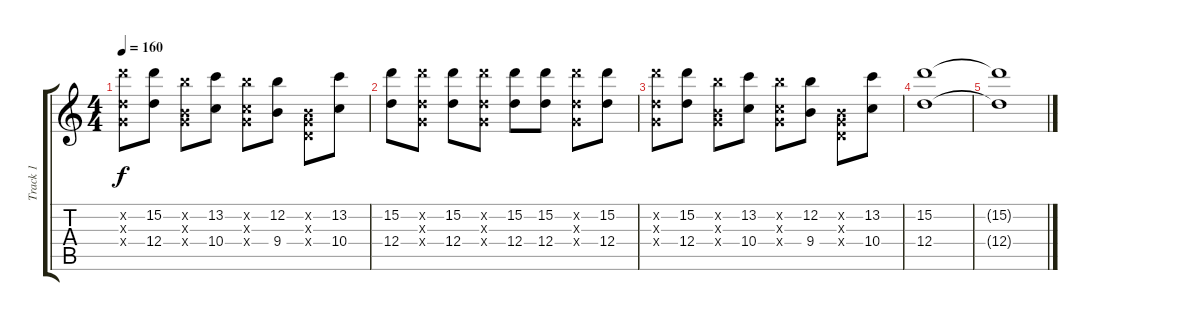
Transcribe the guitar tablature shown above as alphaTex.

\track ("Track 1" "Track 1") {instrument distortionguitar}
\staff {score tabs}
\tuning (E4 B3 G3 D3 A2 E2) {hide}
\ts (4 4)
\tempo 160
\clef g2
\ks c
(15.2{x} 0.3{x} 12.4{x}).8{dy f} (15.2 12.4).8 (12.2{x} 0.3{x} 9.4{x}).8 (13.2 10.4).8 (12.2{x} 0.3{x} 10.4{x}).8 (12.2 9.4).8 (0.2{x} 0.3{x} 0.4{x}).8 (13.2 10.4).8 |
(15.2 12.4).8 (15.2{x} 0.3{x} 12.4{x}).8 (15.2 12.4).8 (15.2{x} 0.3{x} 12.4{x}).8 (15.2 12.4).8 (15.2 12.4).8 (15.2{x} 0.3{x} 12.4{x}).8 (15.2 12.4).8 |
(15.2{x} 0.3{x} 12.4{x}).8 (15.2 12.4).8 (12.2{x} 0.3{x} 9.4{x}).8 (13.2 10.4).8 (12.2{x} 0.3{x} 10.4{x}).8 (12.2 9.4).8 (0.2{x} 0.3{x} 0.4{x}).8 (13.2 10.4).8 |
(15.2 12.4).1 |
(15.2{t} 12.4{t}).1
